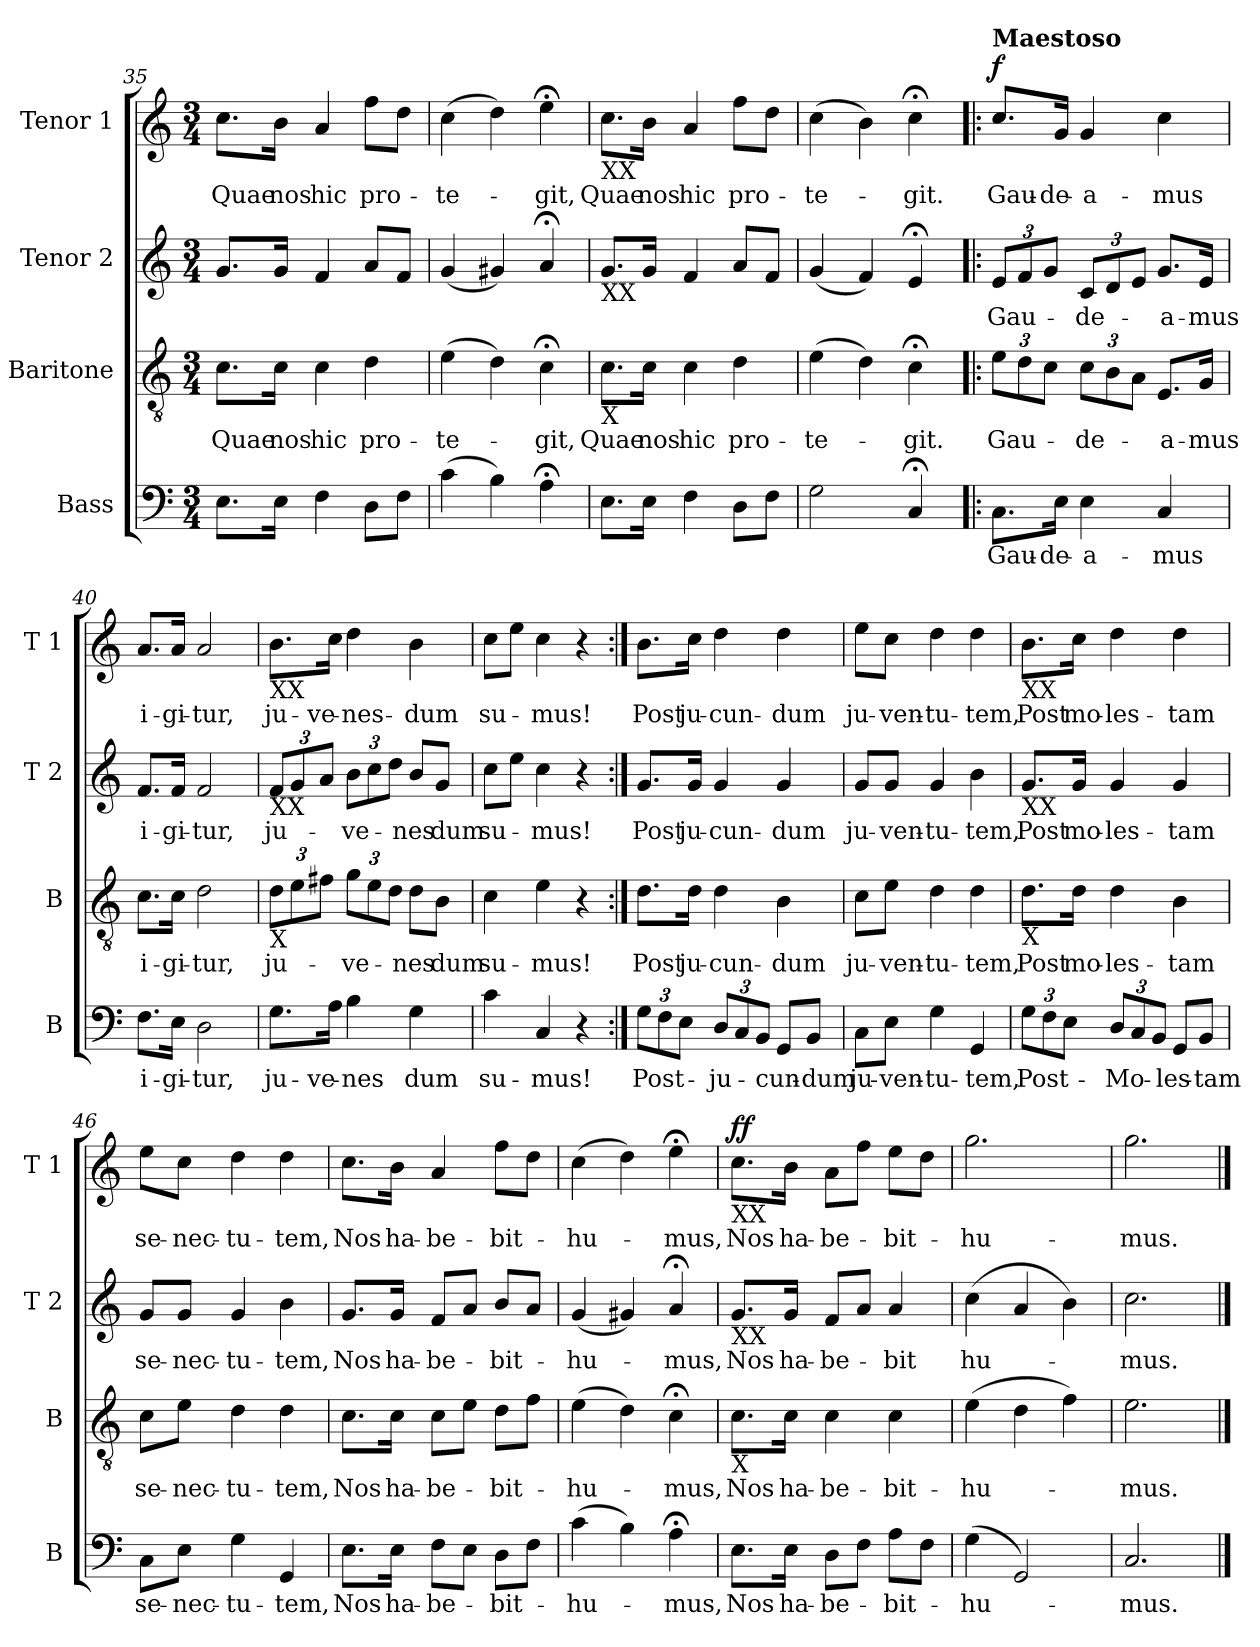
**kern	**text	**kern	**text	**kern	**text	**kern	**text	**dynam
*part4	*part4	*part3	*part3	*part2	*part2	*part1	*part1	*part1
*staff4	*staff4	*staff3	*staff3	*staff2	*staff2	*staff1	*staff1	*staff1
*I"Bass	*	*I"Baritone	*	*I"Tenor 2	*	*I"Tenor 1	*	*
*I'B	*	*I'B	*	*I'T 2	*	*I'T 1	*	*
*clefF4	*	*clefGv2	*	*clefG2	*	*clefG2	*	*
*k[]	*	*k[]	*	*k[]	*	*k[]	*	*
*C:	*	*C:	*	*C:	*	*C:	*	*
*M3/4	*	*M3/4	*	*M3/4	*	*M3/4	*	*
=35	=35	=35	=35	=35	=35	=35	=35	=35
8.E\L	.	8.c\L	Quae	8.g/L	.	8.cc\L	Quae	.
16E\Jk	.	16c\Jk	nos	16g/Jk	.	16b\Jk	nos	.
4F\	.	4c\	hic	4f/	.	4a/	hic	.
8D\L	.	4d\	pro-	8a/L	.	8ff\L	pro-	.
8F\J	.	.	.	8f/J	.	8dd\J	.	.
=36	=36	=36	=36	=36	=36	=36	=36	=36
(4c\	.	(4e\	-te-	(4g/	.	(4cc\	-te-	.
4B\)	.	4d\)	.	4g#X/)	.	4dd\)	.	.
4A;<\	.	4c;<\	-git,	4a;</	.	4ee;<\	-git,	.
!!LO:LB:g=z
=37	=37	=37	=37	=37	=37	=37	=37	=37
!	!	!	!	!	!	!LO:TX:b:t=XX	!	!
!	!	!	!	!LO:TX:b:t=XX	!	!	!	!
!	!	!LO:TX:b:t=X	!	!	!	!	!	!
8.E\L	.	8.c\L	Quae	8.g/L	.	8.cc\L	Quae	.
16E\Jk	.	16c\Jk	nos	16g/Jk	.	16b\Jk	nos	.
4F\	.	4c\	hic	4f/	.	4a/	hic	.
8D\L	.	4d\	pro-	8a/L	.	8ff\L	pro-	.
8F\J	.	.	.	8f/J	.	8dd\J	.	.
=38	=38	=38	=38	=38	=38	=38	=38	=38
2G\	.	(4e\	-te-	(4g/	.	(4cc\	-te-	.
.	.	4d\)	.	4f/)	.	4b\)	.	.
4C;</	.	4c;<\	-git.	4e;</	.	4cc;<\	-git.	.
=39!|:	=39!|:	=39!|:	=39!|:	=39!|:	=39!|:	=39!|:	=39!|:	=39!|:
*	*	*	*	*	*	*MM85	*	*
!	!	!	!	!	!	!LO:TX:a:B:t=Maestoso	!	!
!	!	!	!	!	!	!	!	!LO:DY:a
8.C\L	Gau-	12e\L	Gau-	12e/L	Gau-	8.cc/L	Gau-	f
.	.	12d\	.	12f/	.	.	.	.
.	.	12c\J	.	12g/J	.	.	.	.
16E\Jk	-de-	.	.	.	.	16g/Jk	-de-	.
4E\	-a-	12c\L	-de-	12c/L	-de-	4g/	-a-	.
.	.	12B\	.	12d/	.	.	.	.
.	.	12A\J	.	12e/J	.	.	.	.
4C/	-mus	8.E/L	-a-	8.g/L	-a-	4cc\	-mus	.
.	.	16G/Jk	-mus	16e/Jk	-mus	.	.	.
=40	=40	=40	=40	=40	=40	=40	=40	=40
8.F\L	i-	8.c\L	i-	8.f/L	i-	8.a/L	i-	.
16E\Jk	-gi-	16c\Jk	-gi-	16f/Jk	-gi-	16a/Jk	-gi-	.
2D\	-tur,	2d\	-tur,	2f/	-tur,	2a/	-tur,	.
!!LO:PB:g=z
=41	=41	=41	=41	=41	=41	=41	=41	=41
!	!	!	!	!	!	!LO:TX:b:t=XX	!	!
!	!	!	!	!LO:TX:b:t=XX	!	!	!	!
!	!	!LO:TX:b:t=X	!	!	!	!	!	!
8.G\L	ju-	12d\L	ju-	12f/L	ju-	8.b\L	ju-	.
.	.	12e\	.	12g/	.	.	.	.
.	.	12f#X\J	.	12a/J	.	.	.	.
16A\Jk	-ve-	.	.	.	.	16cc\Jk	-ve-	.
4B\	-nes	12g\L	-ve-	12b\L	-ve-	4dd\	-nes-	.
.	.	12e\	.	12cc\	.	.	.	.
.	.	12d\J	.	12dd\J	.	.	.	.
4G\	dum	8d\L	-nes	8b/L	-nes	4b\	-dum	.
.	.	8B\J	dum	8g/J	dum	.	.	.
=42	=42	=42	=42	=42	=42	=42	=42	=42
4c\	su-	4c\	su-	8cc\L	su-	8cc\L	su-	.
.	.	.	.	8ee\J	.	8ee\J	.	.
4C/	-mus!	4e\	-mus!	4cc\	-mus!	4cc\	-mus!	.
4r	.	4r	.	4r	.	4r	.	.
=43:|!	=43:|!	=43:|!	=43:|!	=43:|!	=43:|!	=43:|!	=43:|!	=43:|!
12G\L	Post-	8.d\L	Post	8.g/L	Post	8.b\L	Post	.
12F\	.	.	.	.	.	.	.	.
12E\J	.	.	.	.	.	.	.	.
.	.	16d\Jk	ju-	16g/Jk	ju-	16cc\Jk	ju-	.
12D/L	-ju-	4d\	-cun-	4g/	-cun-	4dd\	-cun-	.
12C/	.	.	.	.	.	.	.	.
12BB/J	.	.	.	.	.	.	.	.
8GG/L	-cun-	4B\	-dum	4g/	-dum	4dd\	-dum	.
8BB/J	-dum	.	.	.	.	.	.	.
=44	=44	=44	=44	=44	=44	=44	=44	=44
8C\L	ju-	8c\L	ju-	8g/L	ju-	8ee\L	ju-	.
8E\J	-ven-	8e\J	-ven-	8g/J	-ven-	8cc\J	-ven-	.
4G\	-tu-	4d\	-tu-	4g/	-tu-	4dd\	-tu-	.
4GG/	-tem,	4d\	-tem,	4b\	-tem,	4dd\	-tem,	.
!!LO:LB:g=z
=45	=45	=45	=45	=45	=45	=45	=45	=45
!	!	!	!	!	!	!LO:TX:b:t=XX	!	!
!	!	!	!	!LO:TX:b:t=XX	!	!	!	!
!	!	!LO:TX:b:t=X	!	!	!	!	!	!
12G\L	Post-	8.d\L	Post	8.g/L	Post	8.b\L	Post	.
12F\	.	.	.	.	.	.	.	.
12E\J	.	.	.	.	.	.	.	.
.	.	16d\Jk	mo-	16g/Jk	mo-	16cc\Jk	mo-	.
12D/L	-Mo-	4d\	-les-	4g/	-les-	4dd\	-les-	.
12C/	.	.	.	.	.	.	.	.
12BB/J	.	.	.	.	.	.	.	.
8GG/L	-les-	4B\	-tam	4g/	-tam	4dd\	-tam	.
8BB/J	-tam	.	.	.	.	.	.	.
=46	=46	=46	=46	=46	=46	=46	=46	=46
8C\L	se-	8c\L	se-	8g/L	se-	8ee\L	se-	.
8E\J	-nec-	8e\J	-nec-	8g/J	-nec-	8cc\J	-nec-	.
4G\	-tu-	4d\	-tu-	4g/	-tu-	4dd\	-tu-	.
4GG/	-tem,	4d\	-tem,	4b\	-tem,	4dd\	-tem,	.
=47	=47	=47	=47	=47	=47	=47	=47	=47
8.E\L	Nos	8.c\L	Nos	8.g/L	Nos	8.cc\L	Nos	.
16E\Jk	ha-	16c\Jk	ha-	16g/Jk	ha-	16b\Jk	ha-	.
8F\L	-be-	8c\L	-be-	8f/L	-be-	4a/	-be-	.
8E\J	.	8e\J	.	8a/J	.	.	.	.
8D\L	-bit-	8d\L	-bit-	8b/L	-bit-	8ff\L	-bit-	.
8F\J	.	8f\J	.	8a/J	.	8dd\J	.	.
=48	=48	=48	=48	=48	=48	=48	=48	=48
(4c\	-hu-	(4e\	-hu-	(4g/	-hu-	(4cc\	-hu-	.
4B\)	.	4d\)	.	4g#X/)	.	4dd\)	.	.
4A;<\	-mus,	4c;<\	-mus,	4a;</	-mus,	4ee;<\	-mus,	.
!!LO:PB:g=z
=49	=49	=49	=49	=49	=49	=49	=49	=49
!	!	!	!	!	!	!LO:TX:b:t=XX	!	!
!	!	!	!	!LO:TX:b:t=XX	!	!	!	!
!	!	!LO:TX:b:t=X	!	!	!	!	!	!
!	!	!	!	!	!	!	!	!LO:DY:a
8.E\L	Nos	8.c\L	Nos	8.g/L	Nos	8.cc\L	Nos	ff
16E\Jk	ha-	16c\Jk	ha-	16g/Jk	ha-	16b\Jk	ha-	.
8D\L	-be-	4c\	-be-	8f/L	-be-	8a\L	-be-	.
8F\J	.	.	.	8a/J	.	8ff\J	.	.
8A\L	-bit-	4c\	-bit-	4a/	-bit	8ee\L	-bit-	.
8F\J	.	.	.	.	.	8dd\J	.	.
=50	=50	=50	=50	=50	=50	=50	=50	=50
(4G\	-hu-	(4e\	-hu-	(4cc\	hu-	2.gg\	-hu-	.
2GG/)	.	4d\	.	4a/	.	.	.	.
.	.	4f\)	.	4b\)	.	.	.	.
=51	=51	=51	=51	=51	=51	=51	=51	=51
2.C/	-mus.	2.e\	-mus.	2.cc\	-mus.	2.gg\	-mus.	.
==	==	==	==	==	==	==	==	==
*-	*-	*-	*-	*-	*-	*-	*-	*-
